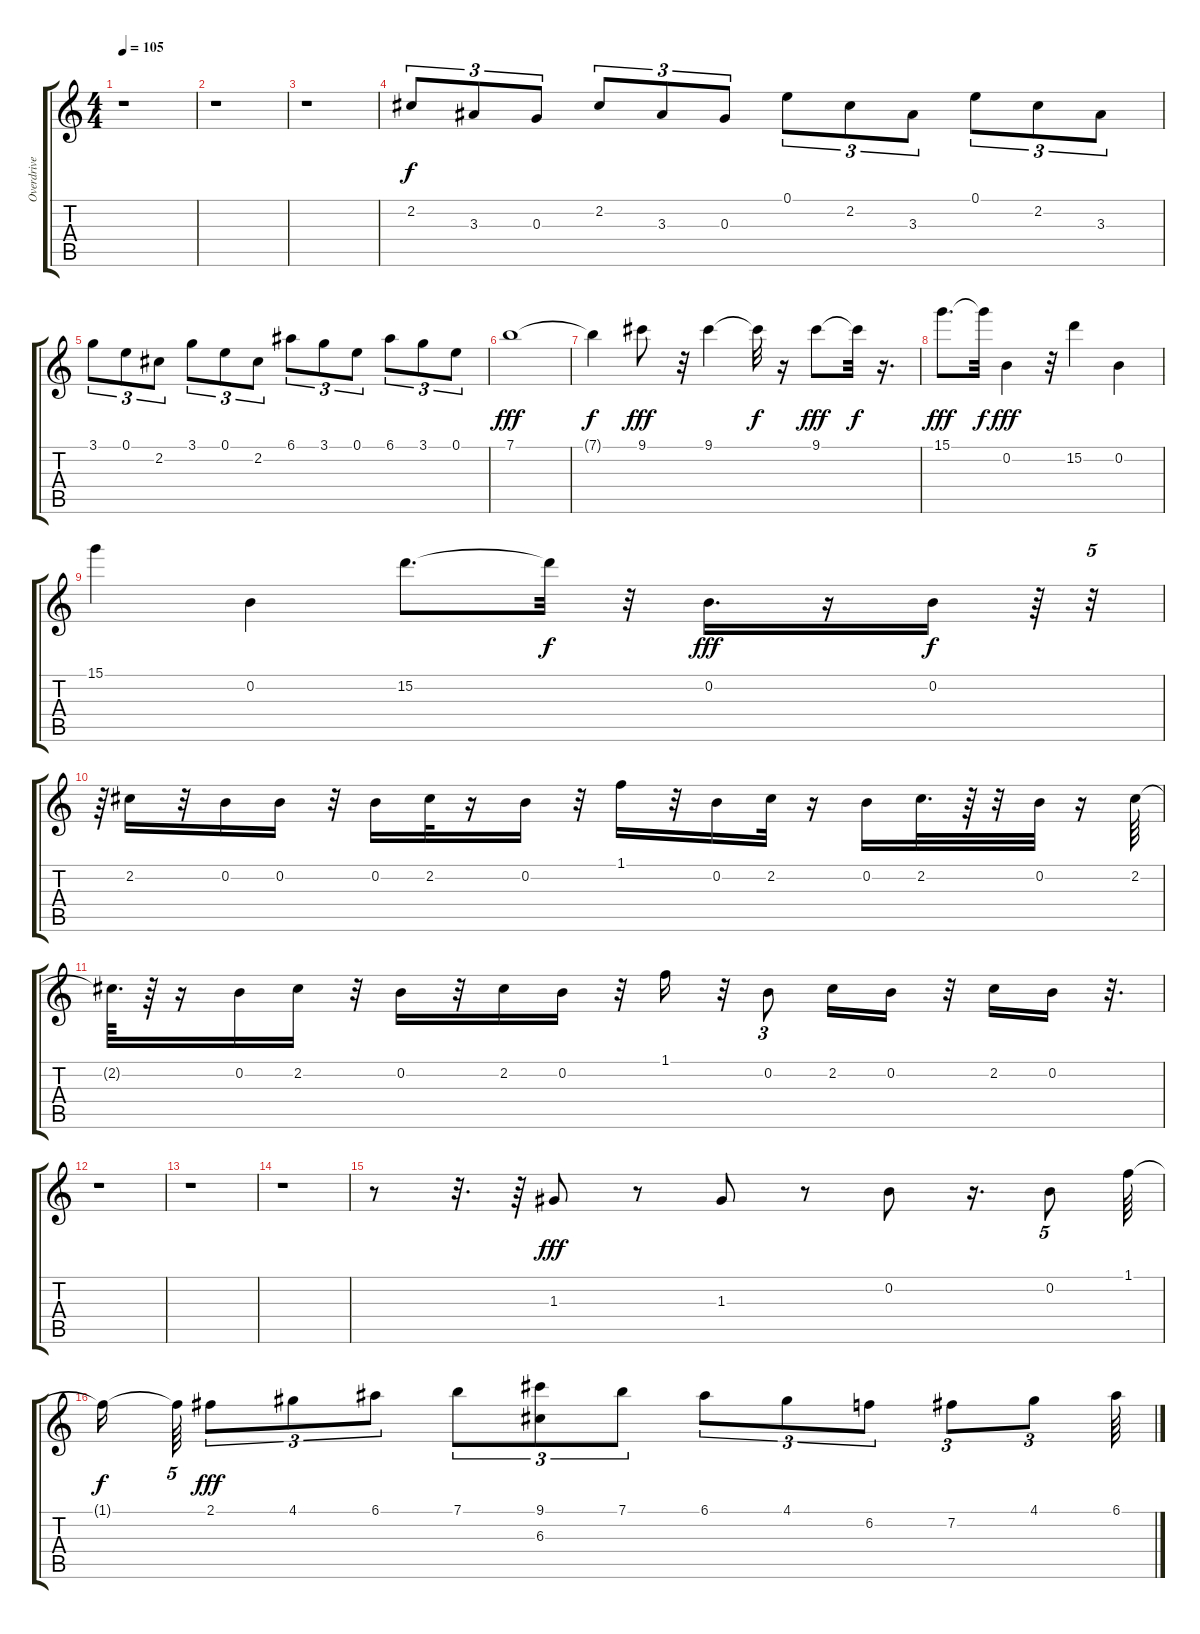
\track ("Overdrive Guitar" "Overdrive ") {instrument overdrivenguitar}
\staff {score tabs}
\tuning (E4 B3 G3 D3 A2 E2) {hide}
\ts (4 4)
\tempo 105
\clef g2
\ks c
r.1{dy f} |
r.1 |
r.1 |
2.2.8{tu (3 2) volume 9} 3.3.8{tu (3 2) volume 9} 0.3.8{tu (3 2) volume 9} 2.2.8{tu (3 2) volume 9} 3.3.8{tu (3 2) volume 10} 0.3.8{tu (3 2) volume 10} 0.1.8{tu (3 2) volume 10} 2.2.8{tu (3 2) volume 10} 3.3.8{tu (3 2) volume 10} 0.1.8{tu (3 2) volume 11} 2.2.8{tu (3 2) volume 11} 3.3.8{tu (3 2) volume 11} |
3.1.8{tu (3 2) volume 11} 0.1.8{tu (3 2) volume 11} 2.2.8{tu (3 2) volume 12} 3.1.8{tu (3 2) volume 12} 0.1.8{tu (3 2) volume 12} 2.2.8{tu (3 2) volume 12} 6.1.8{tu (3 2) volume 12} 3.1.8{tu (3 2) volume 13} 0.1.8{tu (3 2) volume 13} 6.1.8{tu (3 2) volume 13} 3.1.8{tu (3 2) volume 13} 0.1.8{tu (3 2) volume 14} |
7.1.1{dy fff volume 14} |
7.1{t}.4{dy f} 9.1.8{dy fff} r.32 9.1.4 9.1{t}.32{dy f} r.16 9.1.8{dy fff} 9.1{t}.32{dy f} r.16{d} |
15.1.8{d dy fff} 15.1{t}.32{dy f} 0.2.4{dy fff} r.32 15.2.4 0.2.4 |
15.1.4 0.2.4 15.2.8{d} 15.2{t}.32{dy f} r.32 0.2.16{d dy fff} r.16 0.2.16{dy f} r.64 r.32{tu (5 4)} |
r.64 2.2.16 r.32 0.2.16 0.2.16 r.32 0.2.16 2.2.32 r.16 0.2.16 r.32 1.1.16 r.32 0.2.16 2.2.32 r.16 0.2.16 2.2.32{d} r.64 r.32 0.2.32 r.16 2.2.64 |
2.2{t}.64{d} r.64 r.16 0.2.16 2.2.16 r.32 0.2.16 r.32 2.2.16 0.2.16 r.32 1.1.16 r.32 0.2.8{tu (3 2)} 2.2.16 0.2.16 r.32 2.2.16 0.2.16 r.32{d} |
r.1 |
r.1 |
r.1 |
r.8 r.32{d} r.64 1.3.8{dy fff} r.8 1.3.8 r.8 0.2.8 r.16{d} 0.2.8{tu (5 4)} 1.1.64 |
1.1{t}.16{dy f} 1.1{t}.64{tu (5 4)} 2.1.8{tu (3 2) dy fff} 4.1.8{tu (3 2)} 6.1.8{tu (3 2)} 7.1.8{tu (3 2)} (9.1 6.3).8{tu (3 2)} 7.1.8{tu (3 2)} 6.1.8{tu (3 2)} 4.1.8{tu (3 2)} 6.2.8{tu (3 2)} 7.2.8{tu (3 2)} 4.1.8{tu (3 2)} 6.1.64
